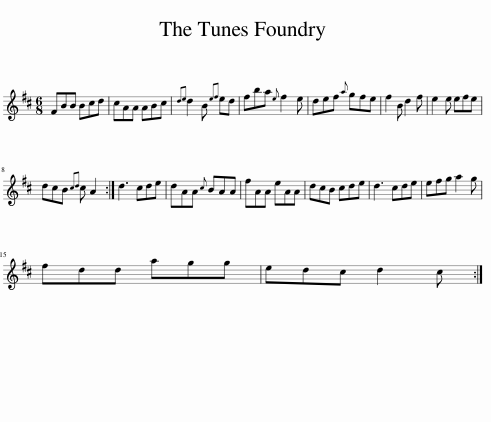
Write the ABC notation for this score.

X:1
L:1/8
M:6/8
I:linebreak $
K:Bmin
V:1 treble
V:1
 FBB Bcd | cAA ABc |{de} d2 B{ef} ed | fba{e} f2 e | def{a} gfe | %5
 f2 B d2 f | e2 e efe |$ dcB{cd} c A2 :| d3 cde | dAA{c} BAA | %10
 fAA eAA | dcB cde | d3 cde | efg a2 g |$ fdd agg | %15
 edc d2 c :| %16
